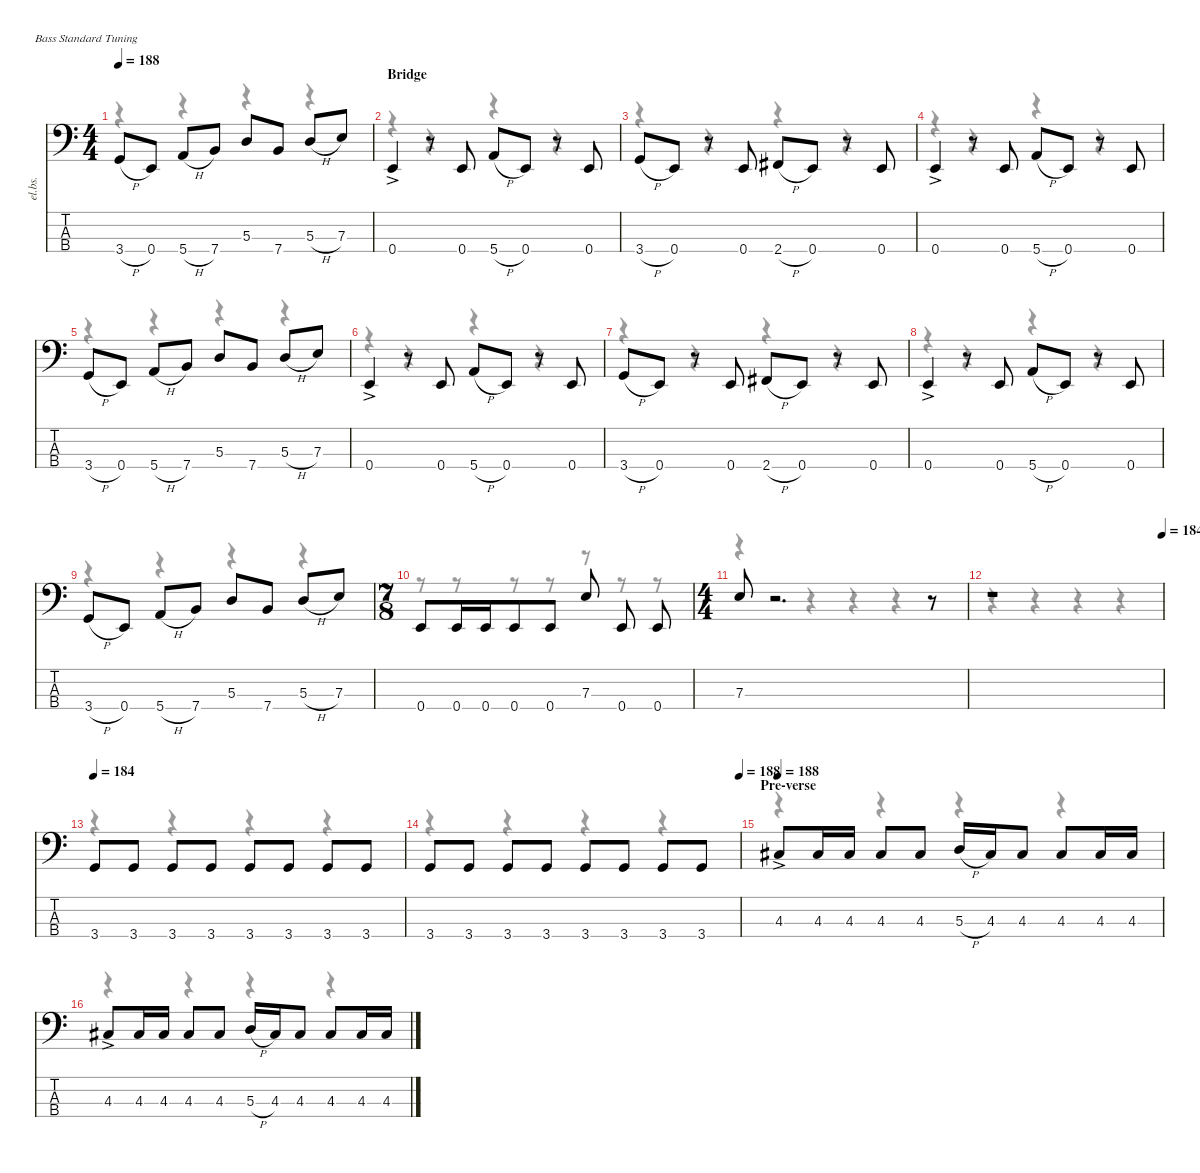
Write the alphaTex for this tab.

\defaultSystemsLayout 4
\hideDynamics
\bracketExtendMode nobrackets
\otherSystemsTrackNameOrientation horizontal
\track ("Cliff Burton (Bass)" "el.bs.") {instrument electricbassfinger}
\staff {score tabs}
\tuning (G2 D2 A1 E1)
\voice
\ts (4 4)
\tempo 188
\clef f4
\ks c
3.4{h}.8{dy f beam Up} 0.4.8{beam Up} 5.4{h}.8{beam Up} 7.4.8{beam Up} 5.3.8{beam Up} 7.4.8{beam Up} 5.3{h}.8{beam Up} 7.3.8{beam Up} |
\section ("" "Bridge")
0.4{ac}.4{dy mf beam Up} r.8{beam Up} 0.4.8{dy f beam Up} 5.4{h}.8{beam Up} 0.4.8{beam Up} r.8{beam Up} 0.4.8{beam Up} |
3.4{h}.8{beam Up} 0.4.8{beam Up} r.8{beam Up} 0.4.8{beam Up} 2.4{h acc #}.8{beam Up} 0.4.8{beam Up} r.8{beam Up} 0.4.8{beam Up} |
0.4{ac}.4{dy mf beam Up} r.8{beam Up} 0.4.8{dy f beam Up} 5.4{h}.8{beam Up} 0.4.8{beam Up} r.8{beam Up} 0.4.8{beam Up} |
3.4{h}.8{beam Up} 0.4.8{beam Up} 5.4{h}.8{beam Up} 7.4.8{beam Up} 5.3.8{beam Up} 7.4.8{beam Up} 5.3{h}.8{beam Up} 7.3.8{beam Up} |
0.4{ac}.4{dy mf beam Up} r.8{beam Up} 0.4.8{dy f beam Up} 5.4{h}.8{beam Up} 0.4.8{beam Up} r.8{beam Up} 0.4.8{beam Up} |
3.4{h}.8{beam Up} 0.4.8{beam Up} r.8{beam Up} 0.4.8{beam Up} 2.4{h acc #}.8{beam Up} 0.4.8{beam Up} r.8{beam Up} 0.4.8{beam Up} |
0.4{ac}.4{dy mf beam Up} r.8{beam Up} 0.4.8{dy f beam Up} 5.4{h}.8{beam Up} 0.4.8{beam Up} r.8{beam Up} 0.4.8{beam Up} |
3.4{h}.8{beam Up} 0.4.8{beam Up} 5.4{h}.8{beam Up} 7.4.8{beam Up} 5.3.8{beam Up} 7.4.8{beam Up} 5.3{h}.8{beam Up} 7.3.8{beam Up} |
\ts (7 8)
\beaming (8 4 1 1 1)
0.4.8{beam Up} 0.4.16{beam Up} 0.4.16{beam Up} 0.4.8{beam Up} 0.4.8{beam Up} 7.3.8{beam Up} 0.4.8{beam Up} 0.4.8{beam Up} |
\ts (4 4)
\beaming (8 2 2 2 2)
7.3.8{beam Up} r.2{d beam Up} r.8{beam Up} |
\tempo (184 1)
r.1{beam Up} |
\tempo 184
3.4.8{beam Up} 3.4.8{beam Up} 3.4.8{beam Up} 3.4.8{beam Up} 3.4.8{beam Up} 3.4.8{beam Up} 3.4.8{beam Up} 3.4.8{beam Up} |
\tempo (188 1)
3.4.8{beam Up} 3.4.8{beam Up} 3.4.8{beam Up} 3.4.8{beam Up} 3.4.8{beam Up} 3.4.8{beam Up} 3.4.8{beam Up} 3.4.8{beam Up} |
\section ("" "Pre-verse")
\tempo 188
4.3{ac acc #}.8{dy mf beam Up} 4.3{acc #}.16{dy f beam Up} 4.3{acc #}.16{beam Up} 4.3{acc #}.8{beam Up} 4.3{acc #}.8{beam Up} 5.3{h}.16{beam Up} 4.3{acc #}.16{beam Up} 4.3{acc #}.8{beam Up} 4.3{acc #}.8{beam Up} 4.3{acc #}.16{beam Up} 4.3{acc #}.16{beam Up} |
4.3{ac acc #}.8{dy mf beam Up} 4.3{acc #}.16{dy f beam Up} 4.3{acc #}.16{beam Up} 4.3{acc #}.8{beam Up} 4.3{acc #}.8{beam Up} 5.3{h}.16{beam Up} 4.3{acc #}.16{beam Up} 4.3{acc #}.8{beam Up} 4.3{acc #}.8{beam Up} 4.3{acc #}.16{beam Up} 4.3{acc #}.16{beam Up}
\voice
\clef f4
\ottava regular
\simile none
\ks c
r.4{dy mf beam Down} r.4{beam Down} r.4{beam Down} r.4{beam Down} |
r.4{beam Down} r.4{beam Down} r.4{beam Down} r.4{beam Down} |
r.4{beam Down} r.4{beam Down} r.4{beam Down} r.4{beam Down} |
r.4{beam Down} r.4{beam Down} r.4{beam Down} r.4{beam Down} |
r.4{beam Down} r.4{beam Down} r.4{beam Down} r.4{beam Down} |
r.4{beam Down} r.4{beam Down} r.4{beam Down} r.4{beam Down} |
r.4{beam Down} r.4{beam Down} r.4{beam Down} r.4{beam Down} |
r.4{beam Down} r.4{beam Down} r.4{beam Down} r.4{beam Down} |
r.4{beam Down} r.4{beam Down} r.4{beam Down} r.4{beam Down} |
r.8{beam Down} r.8{beam Down} r.8{beam Down} r.8{beam Down} r.8{beam Down} r.8{beam Down} r.8{beam Down} |
r.4{beam Down} r.4{beam Down} r.4{beam Down} r.4{beam Down} |
r.4{beam Down} r.4{beam Down} r.4{beam Down} r.4{beam Down} |
r.4{beam Down} r.4{beam Down} r.4{beam Down} r.4{beam Down} |
r.4{beam Down} r.4{beam Down} r.4{beam Down} r.4{beam Down} |
r.4{beam Down} r.4{beam Down} r.4{beam Down} r.4{beam Down} |
r.4{beam Down} r.4{beam Down} r.4{beam Down} r.4{beam Down}
